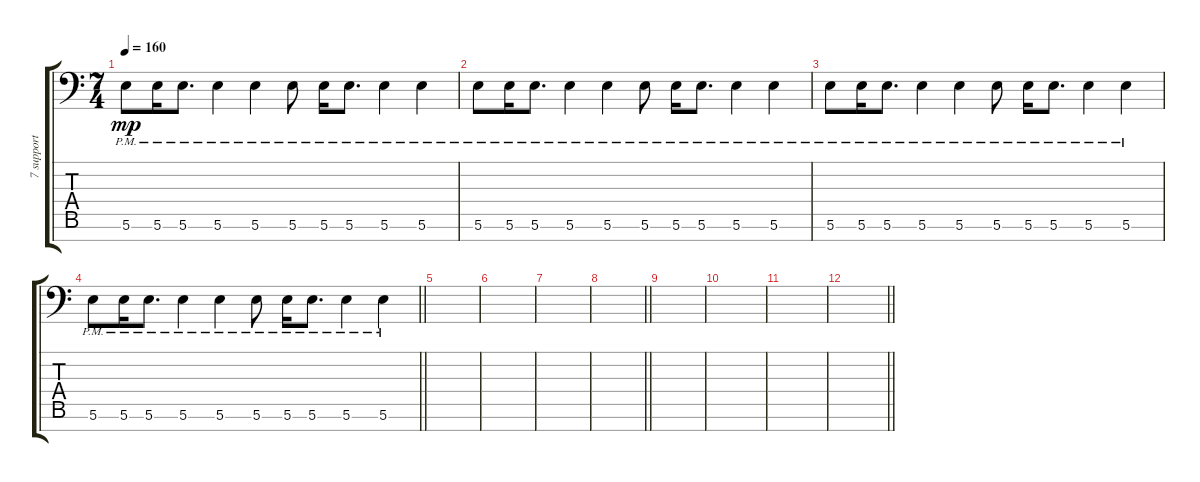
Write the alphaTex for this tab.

\track ("7 support" "7 support") {instrument overdrivenguitar}
\staff {score tabs}
\tuning (B3 G3 D3 A2 E2 B1 E1) {hide}
\ts (7 4)
\section ("" "")
\tempo 160
\clef f4
\ks c
5.6{pm}.8{dy mp volume 16 instrument overdrivenguitar} 5.6{pm}.16 5.6{pm}.8{d} 5.6{pm}.4 5.6{pm}.4 5.6{pm}.8 5.6{pm}.16 5.6{pm}.8{d} 5.6{pm}.4 5.6{pm}.4 |
5.6{pm}.8 5.6{pm}.16 5.6{pm}.8{d} 5.6{pm}.4 5.6{pm}.4 5.6{pm}.8 5.6{pm}.16 5.6{pm}.8{d} 5.6{pm}.4 5.6{pm}.4 |
5.6{pm}.8 5.6{pm}.16 5.6{pm}.8{d} 5.6{pm}.4 5.6{pm}.4 5.6{pm}.8 5.6{pm}.16 5.6{pm}.8{d} 5.6{pm}.4 5.6{pm}.4 |
\barLineRight lightlight
5.6{pm}.8 5.6{pm}.16 5.6{pm}.8{d} 5.6{pm}.4 5.6{pm}.4 5.6{pm}.8 5.6{pm}.16 5.6{pm}.8{d} 5.6{pm}.4 5.6{pm}.4 |
\section ("" "")
|
|
|
\barLineRight lightlight
|
|
|
|
\barLineRight lightlight
